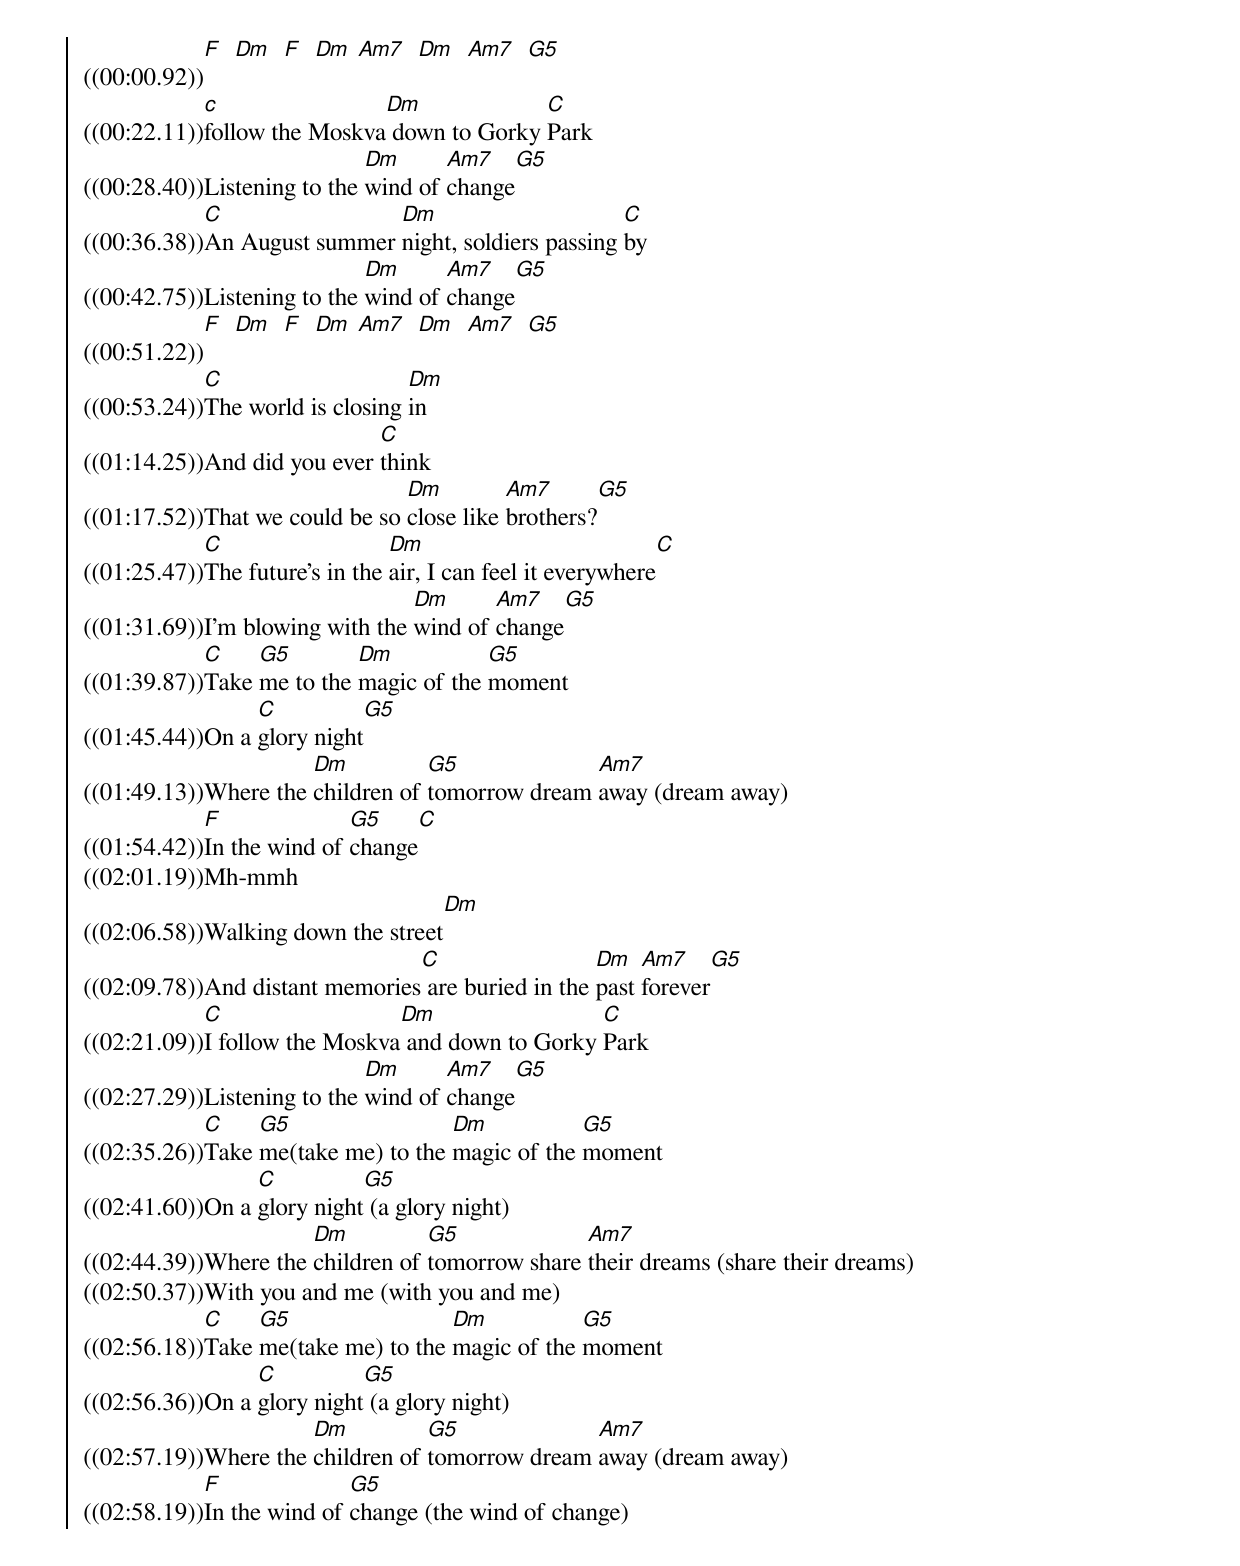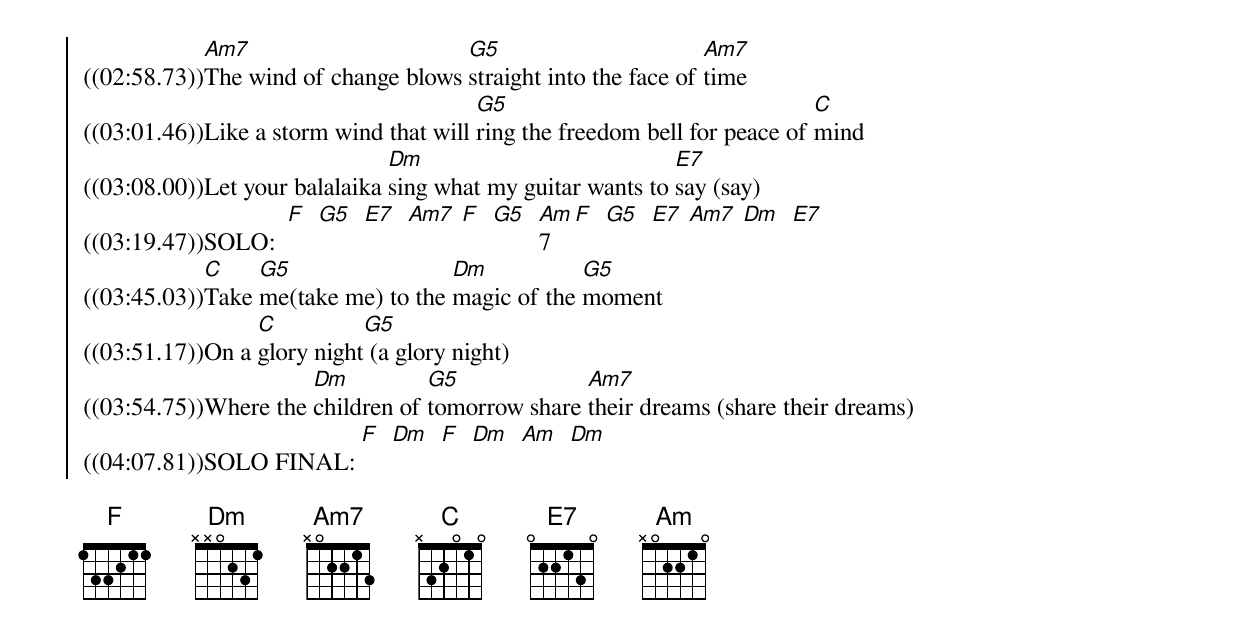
{soc}
((00:00.92))[F]  [Dm]  [F]  [Dm] [Am7]  [Dm]  [Am7]  [G5]
((00:22.11))[c]follow the Moskva[Dm] down to Gorky [C]Park
((00:28.40))Listening to the [Dm]wind of [Am7]change[G5]
((00:36.38))[C]An August summer [Dm]night, soldiers passing [C]by
((00:42.75))Listening to the [Dm]wind of [Am7]change[G5]
((00:51.22))[F]  [Dm]  [F]  [Dm] [Am7]  [Dm]  [Am7]  [G5]
((00:53.24))[C]The world is closing [Dm]in
((01:14.25))And did you ever [C]think
((01:17.52))That we could be so [Dm]close like [Am7]brothers?[G5]
((01:25.47))[C]The future's in the [Dm]air, I can feel it everywhere[C]
((01:31.69))I'm blowing with the [Dm]wind of [Am7]change[G5]
((01:39.87))[C]Take [G5]me to the [Dm]magic of the [G5]moment
((01:45.44))On a [C]glory night[G5]
((01:49.13))Where the [Dm]children of [G5]tomorrow dream [Am7]away (dream away)
((01:54.42))[F]In the wind of [G5]change[C]
((02:01.19))Mh-mmh
((02:06.58))Walking down the street[Dm]
((02:09.78))And distant memories[C] are buried in the [Dm]past [Am7]forever[G5]
((02:21.09))[C]I follow the Moskva[Dm] and down to Gorky [C]Park
((02:27.29))Listening to the [Dm]wind of [Am7]change[G5]
((02:35.26))[C]Take [G5]me(take me) to the [Dm]magic of the [G5]moment
((02:41.60))On a [C]glory night[G5] (a glory night)
((02:44.39))Where the [Dm]children of [G5]tomorrow share [Am7]their dreams (share their dreams)
((02:50.37))With you and me (with you and me)
((02:56.18))[C]Take [G5]me(take me) to the [Dm]magic of the [G5]moment
((02:56.36))On a [C]glory night[G5] (a glory night)
((02:57.19))Where the [Dm]children of [G5]tomorrow dream [Am7]away (dream away)
((02:58.19))[F]In the wind of [G5]change (the wind of change)
((02:58.73))[Am7]The wind of change blows [G5]straight into the face of [Am7]time
((03:01.46))Like a storm wind that will [G5]ring the freedom bell for peace of [C]mind
((03:08.00))Let your balalaika [Dm]sing what my guitar wants to [E7]say (say)
((03:19.47))SOLO:  [F]  [G5]  [E7]  [Am7] [F]  [G5]  [Am]7 [F]  [G5]  [E7] [Am7] [Dm]  [E7]
((03:45.03))[C]Take [G5]me(take me) to the [Dm]magic of the [G5]moment
((03:51.17))On a [C]glory night[G5] (a glory night)
((03:54.75))Where the [Dm]children of [G5]tomorrow share [Am7]their dreams (share their dreams)
((04:07.81))SOLO FINAL: [F]  [Dm]  [F]  [Dm]  [Am]  [Dm]

{eoc}
